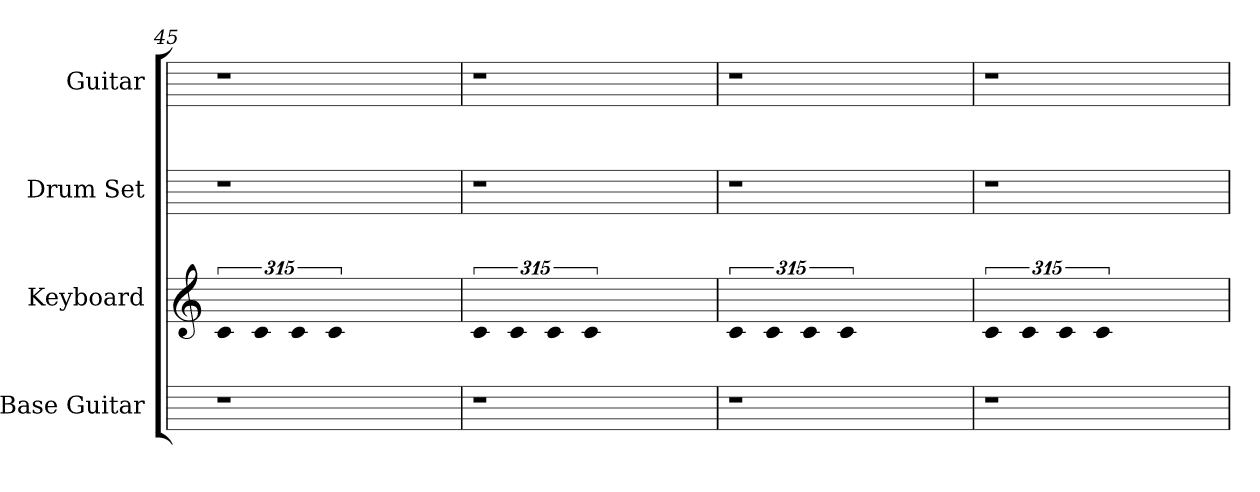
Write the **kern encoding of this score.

**kern	**kern	**kern	**kern
*part4	*part3	*part2	*part1
*staff4	*staff3	*staff2	*staff1
*I"Base Guitar	*I"Keyboard	*I"Drum Set	*I"Guitar
=45	=45	=45	=45
!	!LO:N:vis=4	!	!
1r	40320c	1r	1r
!	!LO:N:vis=4	!	!
.	40320c	.	.
!	!LO:N:vis=4	!	!
.	40320c	.	.
!	!LO:N:vis=4	!	!
.	40320c	.	.
.	10080%10079ryy	.	.
=46	=46	=46	=46
!	!LO:N:vis=4	!	!
1r	40320c	1r	1r
!	!LO:N:vis=4	!	!
.	40320c	.	.
!	!LO:N:vis=4	!	!
.	40320c	.	.
!	!LO:N:vis=4	!	!
.	40320c	.	.
.	10080%10079ryy	.	.
=47	=47	=47	=47
!	!LO:N:vis=4	!	!
1r	40320c	1r	1r
!	!LO:N:vis=4	!	!
.	40320c	.	.
!	!LO:N:vis=4	!	!
.	40320c	.	.
!	!LO:N:vis=4	!	!
.	40320c	.	.
.	10080%10079ryy	.	.
=48	=48	=48	=48
!	!LO:N:vis=4	!	!
1r	40320c	1r	1r
!	!LO:N:vis=4	!	!
.	40320c	.	.
!	!LO:N:vis=4	!	!
.	40320c	.	.
!	!LO:N:vis=4	!	!
.	40320c	.	.
.	10080%10079ryy	.	.
=	=	=	=
*-	*-	*-	*-
